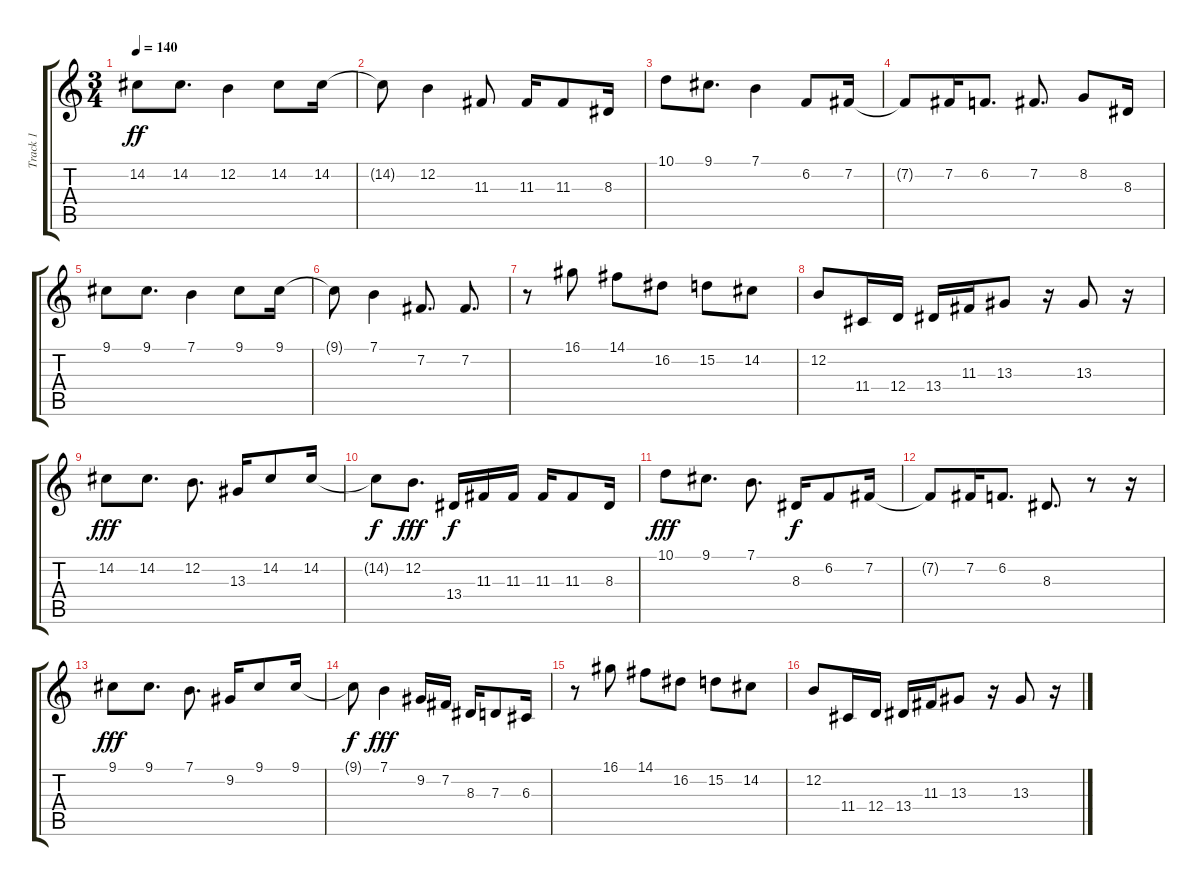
\track ("Track 1" "Track 1") {instrument acousticgrandpiano}
\staff {score tabs}
\tuning (E4 B3 G3 D3 A2 E2) {hide}
\ts (3 4)
\tempo 140
\clef g2
\ks c
14.2.8{dy ff instrument harpsichord} 14.2.8{d} 12.2.4 14.2.8 14.2.16 |
14.2{t}.8 12.2.4 11.3.8 11.3.16 11.3.8 8.3.16 |
10.1.8 9.1.8{d} 7.1.4 6.2.8 7.2.16 |
7.2{t}.8 7.2.16 6.2.8{d} 7.2.8{d} 8.2.8 8.3.16 |
9.1.8 9.1.8{d} 7.1.4 9.1.8 9.1.16 |
9.1{t}.8 7.1.4 7.2.8{d} 7.2.8{d} |
r.8 16.1.8 14.1.8 16.2.8 15.2.8 14.2.8 |
12.2.8 11.4.16 12.4.16 13.4.16 11.3.16 13.3.8 r.16 13.3.8 r.16 |
14.2.8{dy fff instrument electricgrandpiano} 14.2.8{d} 12.2.8{d} 13.3.16 14.2.8 14.2.16 |
14.2{t}.8{dy f} 12.2.8{d dy fff} 13.4.16{dy f} 11.3.16 11.3.16 11.3.16 11.3.8 8.3.16 |
10.1.8{dy fff} 9.1.8{d} 7.1.8{d} 8.3.16{dy f} 6.2.8 7.2.16 |
7.2{t}.8 7.2.16 6.2.8{d} 8.3.8{d} r.8 r.16 |
9.1.8{dy fff} 9.1.8{d} 7.1.8{d} 9.2.16 9.1.8 9.1.16 |
9.1{t}.8{dy f} 7.1.4{dy fff} 9.2.16 7.2.16 8.3.16 7.3.8 6.3.16 |
r.8 16.1.8 14.1.8 16.2.8 15.2.8 14.2.8 |
12.2.8 11.4.16 12.4.16 13.4.16 11.3.16 13.3.8 r.16 13.3.8 r.16
